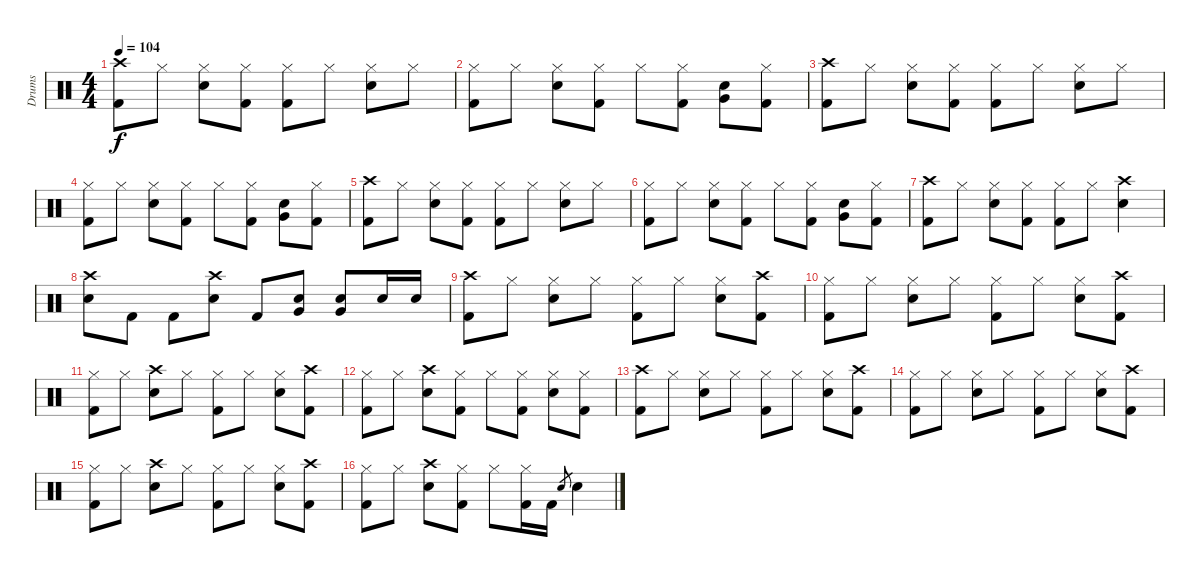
\track ("Drums" "Drums") {instrument percussion}
\staff {score}
\articulation defaults
\ts (4 4)
\tempo 104
\clef neutral
\ks c
("Crash high (hit)" "Kick (hit) 2").8{dy f} "Hi-Hat (closed)".8 ("Hi-Hat (closed)" "Electric Snare (hit)").8 ("Hi-Hat (closed)" "Kick (hit) 2").8 ("Hi-Hat (closed)" "Kick (hit) 2").8 "Hi-Hat (closed)".8 ("Hi-Hat (closed)" "Electric Snare (hit)").8 "Hi-Hat (closed)".8 |
("Hi-Hat (closed)" "Kick (hit) 2").8 "Hi-Hat (closed)".8 ("Hi-Hat (closed)" "Electric Snare (hit)").8 ("Hi-Hat (closed)" "Kick (hit) 2").8 "Hi-Hat (closed)".8 ("Hi-Hat (closed)" "Kick (hit) 2").8 ("Electric Snare (hit)" "Very Low Tom (hit)").8 ("Hi-Hat (closed)" "Kick (hit) 2").8 |
("Crash high (hit)" "Kick (hit) 2").8 "Hi-Hat (closed)".8 ("Hi-Hat (closed)" "Electric Snare (hit)").8 ("Hi-Hat (closed)" "Kick (hit) 2").8 ("Hi-Hat (closed)" "Kick (hit) 2").8 "Hi-Hat (closed)".8 ("Hi-Hat (closed)" "Electric Snare (hit)").8 "Hi-Hat (closed)".8 |
("Hi-Hat (closed)" "Kick (hit) 2").8 "Hi-Hat (closed)".8 ("Hi-Hat (closed)" "Electric Snare (hit)").8 ("Hi-Hat (closed)" "Kick (hit) 2").8 "Hi-Hat (closed)".8 ("Hi-Hat (closed)" "Kick (hit) 2").8 ("Electric Snare (hit)" "Very Low Tom (hit)").8 ("Hi-Hat (closed)" "Kick (hit) 2").8 |
("Crash high (hit)" "Kick (hit) 2").8 "Hi-Hat (closed)".8 ("Hi-Hat (closed)" "Electric Snare (hit)").8 ("Hi-Hat (closed)" "Kick (hit) 2").8 ("Hi-Hat (closed)" "Kick (hit) 2").8 "Hi-Hat (closed)".8 ("Hi-Hat (closed)" "Electric Snare (hit)").8 "Hi-Hat (closed)".8 |
("Hi-Hat (closed)" "Kick (hit) 2").8 "Hi-Hat (closed)".8 ("Hi-Hat (closed)" "Electric Snare (hit)").8 ("Hi-Hat (closed)" "Kick (hit) 2").8 "Hi-Hat (closed)".8 ("Hi-Hat (closed)" "Kick (hit) 2").8 ("Electric Snare (hit)" "Very Low Tom (hit)").8 ("Hi-Hat (closed)" "Kick (hit) 2").8 |
("Crash high (hit)" "Kick (hit) 2").8 "Hi-Hat (closed)".8 ("Hi-Hat (closed)" "Electric Snare (hit)").8 ("Hi-Hat (closed)" "Kick (hit) 2").8 ("Hi-Hat (closed)" "Kick (hit) 2").8 "Hi-Hat (closed)".8 ("Crash high (hit)" "Electric Snare (hit)").4 |
("Crash high (hit)" "Electric Snare (hit)").8 "Kick (hit) 2".8 "Kick (hit) 2".8 ("Crash high (hit)" "Electric Snare (hit)").8 "Kick (hit) 2".8 ("Electric Snare (hit)" "Very Low Tom (hit)").8 ("Electric Snare (hit)" "Very Low Tom (hit)").8 "Electric Snare (hit)".16 "Electric Snare (hit)".16 |
("Crash high (hit)" "Kick (hit) 2").8 "Hi-Hat (closed)".8 ("Hi-Hat (closed)" "Electric Snare (hit)").8 "Hi-Hat (closed)".8 ("Hi-Hat (closed)" "Kick (hit) 2").8 "Hi-Hat (closed)".8 ("Hi-Hat (closed)" "Electric Snare (hit)").8 ("Crash high (hit)" "Kick (hit) 2").8 |
("Hi-Hat (closed)" "Kick (hit) 2").8 "Hi-Hat (closed)".8 ("Hi-Hat (closed)" "Electric Snare (hit)").8 "Hi-Hat (closed)".8 ("Hi-Hat (closed)" "Kick (hit) 2").8 "Hi-Hat (closed)".8 ("Hi-Hat (closed)" "Electric Snare (hit)").8 ("Crash high (hit)" "Kick (hit) 2").8 |
("Hi-Hat (closed)" "Kick (hit) 2").8 "Hi-Hat (closed)".8 ("Crash high (hit)" "Electric Snare (hit)").8 "Hi-Hat (closed)".8 ("Hi-Hat (closed)" "Kick (hit) 2").8 "Hi-Hat (closed)".8 ("Hi-Hat (closed)" "Electric Snare (hit)").8 ("Crash high (hit)" "Kick (hit) 2").8 |
("Hi-Hat (closed)" "Kick (hit) 2").8 "Hi-Hat (closed)".8 ("Crash high (hit)" "Electric Snare (hit)").8 ("Hi-Hat (closed)" "Kick (hit) 2").8 "Hi-Hat (closed)".8 ("Hi-Hat (closed)" "Kick (hit) 2").8 ("Hi-Hat (closed)" "Electric Snare (hit)").8 ("Hi-Hat (closed)" "Kick (hit) 2").8 |
("Crash high (hit)" "Kick (hit) 2").8 "Hi-Hat (closed)".8 ("Hi-Hat (closed)" "Electric Snare (hit)").8 "Hi-Hat (closed)".8 ("Hi-Hat (closed)" "Kick (hit) 2").8 "Hi-Hat (closed)".8 ("Hi-Hat (closed)" "Electric Snare (hit)").8 ("Crash high (hit)" "Kick (hit) 2").8 |
("Hi-Hat (closed)" "Kick (hit) 2").8 "Hi-Hat (closed)".8 ("Hi-Hat (closed)" "Electric Snare (hit)").8 "Hi-Hat (closed)".8 ("Hi-Hat (closed)" "Kick (hit) 2").8 "Hi-Hat (closed)".8 ("Hi-Hat (closed)" "Electric Snare (hit)").8 ("Crash high (hit)" "Kick (hit) 2").8 |
("Hi-Hat (closed)" "Kick (hit) 2").8 "Hi-Hat (closed)".8 ("Crash high (hit)" "Electric Snare (hit)").8 "Hi-Hat (closed)".8 ("Hi-Hat (closed)" "Kick (hit) 2").8 "Hi-Hat (closed)".8 ("Hi-Hat (closed)" "Electric Snare (hit)").8 ("Crash high (hit)" "Kick (hit) 2").8 |
("Hi-Hat (closed)" "Kick (hit) 2").8 "Hi-Hat (closed)".8 ("Crash high (hit)" "Electric Snare (hit)").8 ("Hi-Hat (closed)" "Kick (hit) 2").8 "Hi-Hat (closed)".8 ("Hi-Hat (closed)" "Kick (hit) 2").16 "Kick (hit) 2".16 "Electric Snare (hit)".8{gr} "Electric Snare (hit)".4
